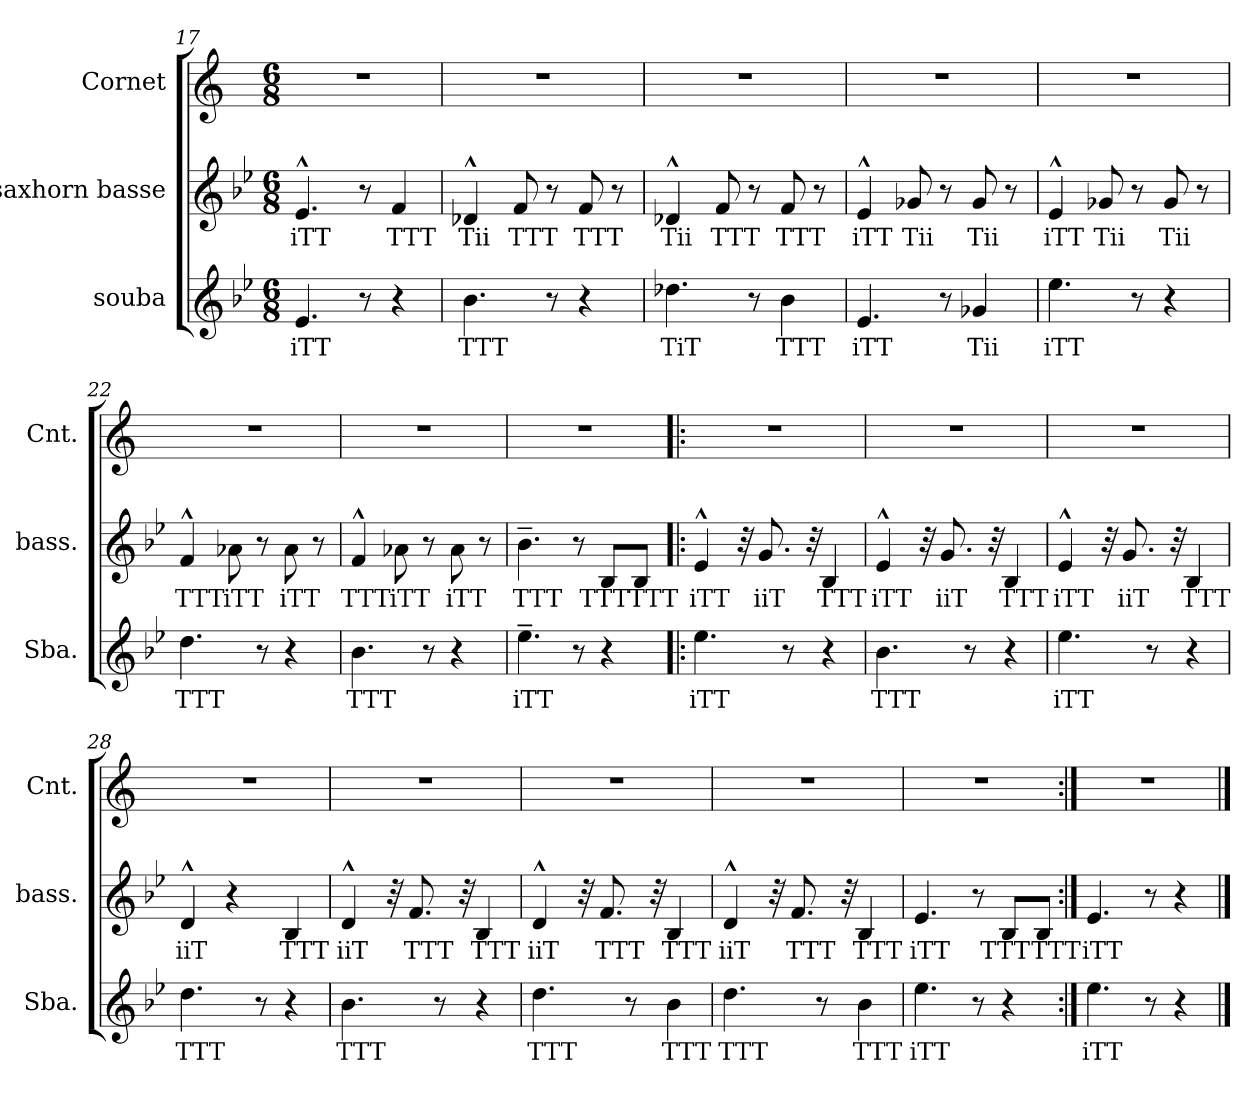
**kern	**text	**kern	**text	**kern
*part3	*part3	*part2	*part2	*part1
*staff3	*staff3	*staff2	*staff2	*staff1
*I"souba	*	*I"saxhorn basse	*	*I"Cornet
*I'Sba.	*	*I'bass.	*	*I'Cnt.
*clefG2	*	*clefG2	*	*clefG2
*ITrd15c26	*	*ITrd8c14	*	*ITrd1c2
*k[b-e-]	*	*k[b-e-]	*	*k[b-e-]
*M6/8	*	*M6/8	*	*M6/8
=17	=17	=17	=17	=17
!	!LO:LY:b	!	!LO:LY:b	!
4.EE-/	iTT	4.E-^^/	iTT	2.r
8r	.	8r	.	.
!	!	!	!LO:LY:b	!
4r	.	4F/	TTT	.
!!LO:PB:g=z
=18	=18	=18	=18	=18
!	!LO:LY:b	!	!LO:LY:b	!
4.BB-\	TTT	4D-X^^/	Tii	2.r
!	!	!	!LO:LY:b	!
.	.	8F/	TTT	.
8r	.	8r	.	.
!	!	!	!LO:LY:b	!
4r	.	8F/	TTT	.
.	.	8r	.	.
=19	=19	=19	=19	=19
!	!LO:LY:b	!	!LO:LY:b	!
4.D-X\	TiT	4D-X^^/	Tii	2.r
!	!	!	!LO:LY:b	!
.	.	8F/	TTT	.
8r	.	8r	.	.
!	!LO:LY:b	!	!LO:LY:b	!
4BB-\	TTT	8F/	TTT	.
.	.	8r	.	.
=20	=20	=20	=20	=20
!	!LO:LY:b	!	!LO:LY:b	!
4.EE-/	iTT	4E-^^/	iTT	2.r
!	!	!	!LO:LY:b	!
.	.	8G-X/	Tii	.
8r	.	8r	.	.
!	!LO:LY:b	!	!LO:LY:b	!
4GG-X/	Tii	8G-/	Tii	.
.	.	8r	.	.
=21	=21	=21	=21	=21
!	!LO:LY:b	!	!LO:LY:b	!
4.E-\	iTT	4E-^^/	iTT	2.r
!	!	!	!LO:LY:b	!
.	.	8G-X/	Tii	.
8r	.	8r	.	.
!	!	!	!LO:LY:b	!
4r	.	8G-/	Tii	.
.	.	8r	.	.
=22	=22	=22	=22	=22
!	!LO:LY:b	!	!LO:LY:b	!
4.D\	TTT	4F^^/	TTT	2.r
!	!	!	!LO:LY:b	!
.	.	8A-X\	iTT	.
8r	.	8r	.	.
!	!	!	!LO:LY:b	!
4r	.	8A-\	iTT	.
.	.	8r	.	.
=23	=23	=23	=23	=23
!	!LO:LY:b	!	!LO:LY:b	!
4.BB-\	TTT	4F^^/	TTT	2.r
!	!	!	!LO:LY:b	!
.	.	8A-X\	iTT	.
8r	.	8r	.	.
!	!	!	!LO:LY:b	!
4r	.	8A-\	iTT	.
.	.	8r	.	.
!!LO:LB:g=z
=24	=24	=24	=24	=24
!	!LO:LY:b	!	!LO:LY:b	!
4.E-~\	iTT	4.B-~\	TTT	2.r
8r	.	8r	.	.
!	!	!	!LO:LY:b	!
4r	.	8BB-/L	TTT	.
!	!	!	!LO:LY:b	!
.	.	8BB-/J	TTT	.
=25!|:	=25!|:	=25!|:	=25!|:	=25!|:
!	!LO:LY:b	!	!LO:LY:b	!
4.E-\	iTT	4E-^^/	iTT	2.r
.	.	32r	.	.
!	!	!	!LO:LY:b	!
.	.	8.G/	iiT	.
8r	.	.	.	.
.	.	32r	.	.
!	!	!	!LO:LY:b	!
4r	.	4BB-/	TTT	.
=26	=26	=26	=26	=26
!	!LO:LY:b	!	!LO:LY:b	!
4.BB-\	TTT	4E-^^/	iTT	2.r
.	.	32r	.	.
!	!	!	!LO:LY:b	!
.	.	8.G/	iiT	.
8r	.	.	.	.
.	.	32r	.	.
!	!	!	!LO:LY:b	!
4r	.	4BB-/	TTT	.
=27	=27	=27	=27	=27
!	!LO:LY:b	!	!LO:LY:b	!
4.E-\	iTT	4E-^^/	iTT	2.r
.	.	32r	.	.
!	!	!	!LO:LY:b	!
.	.	8.G/	iiT	.
8r	.	.	.	.
.	.	32r	.	.
!	!	!	!LO:LY:b	!
4r	.	4BB-/	TTT	.
=28	=28	=28	=28	=28
!	!LO:LY:b	!	!LO:LY:b	!
4.D\	TTT	4D^^/	iiT	2.r
.	.	4r	.	.
8r	.	.	.	.
!	!	!	!LO:LY:b	!
4r	.	4BB-/	TTT	.
=29	=29	=29	=29	=29
!	!LO:LY:b	!	!LO:LY:b	!
4.BB-\	TTT	4D^^/	iiT	2.r
.	.	32r	.	.
!	!	!	!LO:LY:b	!
.	.	8.F/	TTT	.
8r	.	.	.	.
.	.	32r	.	.
!	!	!	!LO:LY:b	!
4r	.	4BB-/	TTT	.
!!LO:LB:g=z
=30	=30	=30	=30	=30
!	!LO:LY:b	!	!LO:LY:b	!
4.D\	TTT	4D^^/	iiT	2.r
.	.	32r	.	.
!	!	!	!LO:LY:b	!
.	.	8.F/	TTT	.
8r	.	.	.	.
.	.	32r	.	.
!	!LO:LY:b	!	!LO:LY:b	!
4BB-\	TTT	4BB-/	TTT	.
=31	=31	=31	=31	=31
!	!LO:LY:b	!	!LO:LY:b	!
4.D\	TTT	4D^^/	iiT	2.r
.	.	32r	.	.
!	!	!	!LO:LY:b	!
.	.	8.F/	TTT	.
8r	.	.	.	.
.	.	32r	.	.
!	!LO:LY:b	!	!LO:LY:b	!
4BB-\	TTT	4BB-/	TTT	.
=32	=32	=32	=32	=32
!	!LO:LY:b	!	!LO:LY:b	!
4.E-\	iTT	4.E-/	iTT	2.r
8r	.	8r	.	.
!	!	!	!LO:LY:b	!
4r	.	8BB-/L	TTT	.
!	!	!	!LO:LY:b	!
.	.	8BB-/J	TTT	.
=33:|!	=33:|!	=33:|!	=33:|!	=33:|!
!	!LO:LY:b	!	!LO:LY:b	!
4.E-\	iTT	4.E-/	iTT	2.r
8r	.	8r	.	.
4r	.	4r	.	.
==	==	==	==	==
*-	*-	*-	*-	*-
